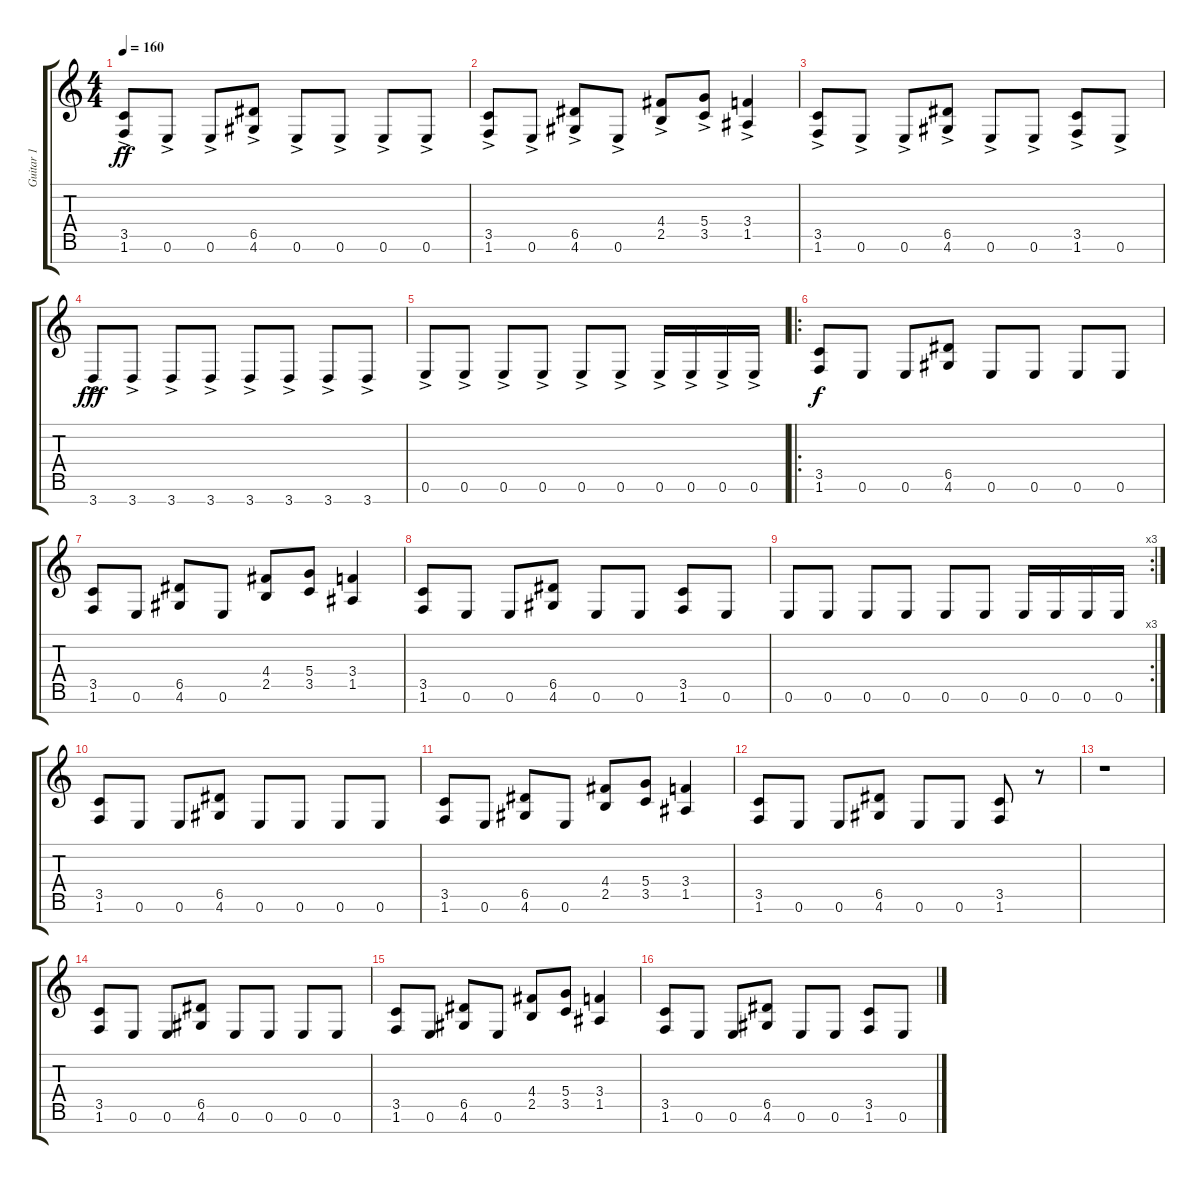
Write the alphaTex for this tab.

\track ("Guitar 1" "Guitar 1") {instrument distortionguitar}
\staff {score tabs}
\tuning (E4 B3 G3 D3 A2 E2 B1) {hide}
\ts (4 4)
\tempo 160
\clef g2
\ks c
(3.5{ac} 1.6{ac}).8{dy ff} 0.6{ac}.8 0.6{ac}.8 (6.5{ac} 4.6{ac}).8 0.6{ac}.8 0.6{ac}.8 0.6{ac}.8 0.6{ac}.8 |
(3.5{ac} 1.6{ac}).8 0.6{ac}.8 (6.5{ac} 4.6{ac}).8 0.6{ac}.8 (4.4{ac} 2.5{ac}).8 (5.4{ac} 3.5{ac}).8 (3.4{ac} 1.5{ac}).4 |
(3.5{ac} 1.6{ac}).8 0.6{ac}.8 0.6{ac}.8 (6.5{ac} 4.6{ac}).8 0.6{ac}.8 0.6{ac}.8 (3.5{ac} 1.6{ac}).8 0.6{ac}.8 |
3.7{ac}.8{dy fff} 3.7{ac}.8 3.7{ac}.8 3.7{ac}.8 3.7{ac}.8 3.7{ac}.8 3.7{ac}.8 3.7{ac}.8 |
0.6{ac}.8 0.6{ac}.8 0.6{ac}.8 0.6{ac}.8 0.6{ac}.8 0.6{ac}.8 0.6{ac}.16 0.6{ac}.16 0.6{ac}.16 0.6{ac}.16 |
\ro
(3.5 1.6).8{dy f} 0.6.8 0.6.8 (6.5 4.6).8 0.6.8 0.6.8 0.6.8 0.6.8 |
(3.5 1.6).8 0.6.8 (6.5 4.6).8 0.6.8 (4.4 2.5).8 (5.4 3.5).8 (3.4 1.5).4 |
(3.5 1.6).8 0.6.8 0.6.8 (6.5 4.6).8 0.6.8 0.6.8 (3.5 1.6).8 0.6.8 |
\rc 3
0.6.8 0.6.8 0.6.8 0.6.8 0.6.8 0.6.8 0.6.16 0.6.16 0.6.16 0.6.16 |
(3.5 1.6).8 0.6.8 0.6.8 (6.5 4.6).8 0.6.8 0.6.8 0.6.8 0.6.8 |
(3.5 1.6).8 0.6.8 (6.5 4.6).8 0.6.8 (4.4 2.5).8 (5.4 3.5).8 (3.4 1.5).4 |
(3.5 1.6).8 0.6.8 0.6.8 (6.5 4.6).8 0.6.8 0.6.8 (3.5 1.6).8 r.8 |
r.1 |
(3.5 1.6).8 0.6.8 0.6.8 (6.5 4.6).8 0.6.8 0.6.8 0.6.8 0.6.8 |
(3.5 1.6).8 0.6.8 (6.5 4.6).8 0.6.8 (4.4 2.5).8 (5.4 3.5).8 (3.4 1.5).4 |
(3.5 1.6).8 0.6.8 0.6.8 (6.5 4.6).8 0.6.8 0.6.8 (3.5 1.6).8 0.6.8
